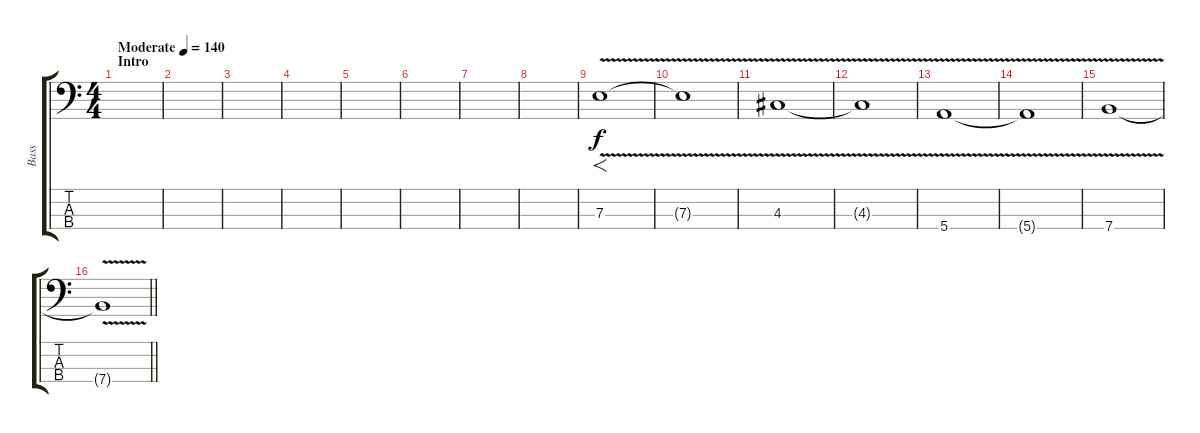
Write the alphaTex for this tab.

\track ("Bass" "Bass") {instrument electricbassfinger}
\staff {score tabs}
\tuning (G2 D2 A1 E1) {hide}
\ts (4 4)
\section ("" "Intro")
\tempo (140 "Moderate")
\clef f4
\ks c
|
|
|
|
|
|
|
|
7.3{v}.1{f} |
7.3{t}.1 |
4.3{v}.1 |
4.3{t}.1 |
5.4{v}.1 |
5.4{t}.1 |
7.4{v}.1 |
\barLineRight lightlight
7.4{t}.1
